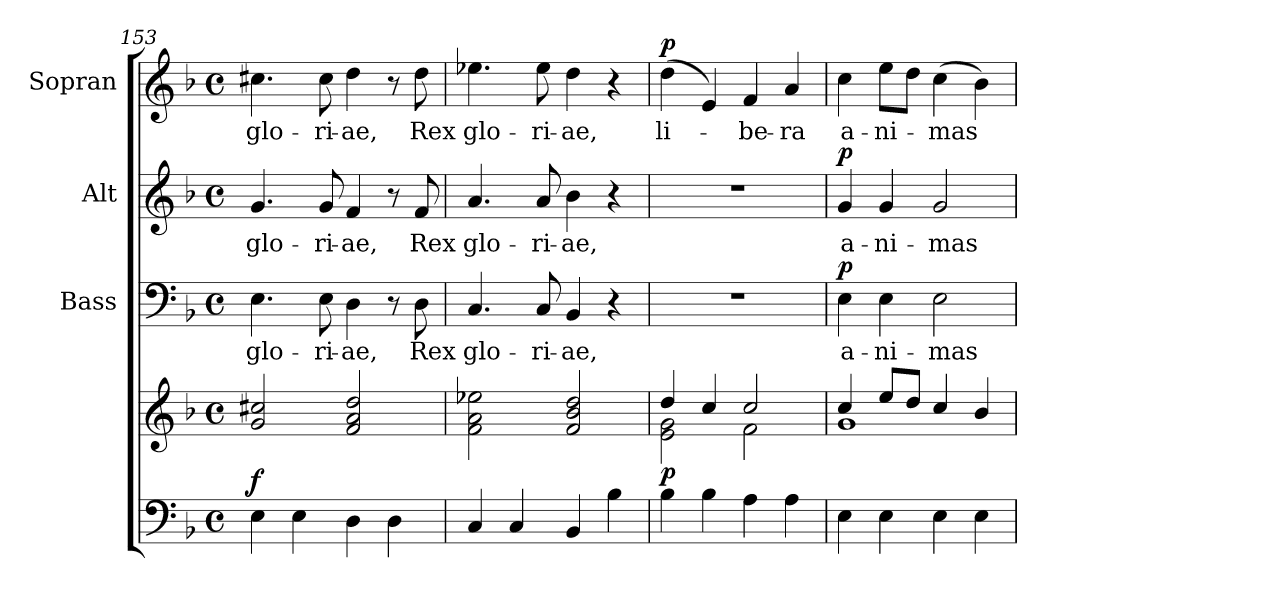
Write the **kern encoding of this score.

**kern	**kern	**dynam	**kern	**text	**dynam	**kern	**text	**dynam	**kern	**text	**dynam
*part4	*part4	*part4	*part3	*part3	*part3	*part2	*part2	*part2	*part1	*part1	*part1
*staff5	*staff4	*staff4/5	*staff3	*staff3	*staff3	*staff2	*staff2	*staff2	*staff1	*staff1	*staff1
*	*	*	*I"Bass	*	*	*I"Alt	*	*	*I"Sopran	*	*
*	*	*	*I'B.	*	*	*I'A.	*	*	*I'S.	*	*
*clefF4	*clefG2	*	*clefF4	*	*	*clefG2	*	*	*clefG2	*	*
*k[b-]	*k[b-]	*	*k[b-]	*	*	*k[b-]	*	*	*k[b-]	*	*
*F:	*F:	*	*F:	*	*	*F:	*	*	*F:	*	*
*M4/4	*M4/4	*	*M4/4	*	*	*M4/4	*	*	*M4/4	*	*
*met(c)	*met(c)	*	*met(c)	*	*	*met(c)	*	*	*met(c)	*	*
=153	=153	=153	=153	=153	=153	=153	=153	=153	=153	=153	=153
!	!	!LO:DY:a=2	!	!LO:LY:b	!	!	!LO:LY:b	!	!	!LO:LY:b	!
4E\	2g/ 2cc#X/	f	4.E\	glo-	.	4.g/	glo-	.	4.cc#X\	glo-	.
4E\	.	.	.	.	.	.	.	.	.	.	.
!	!	!	!	!LO:LY:b	!	!	!LO:LY:b	!	!	!LO:LY:b	!
.	.	.	8E\	-ri-	.	8g/	-ri-	.	8cc#\	-ri-	.
!	!	!	!	!LO:LY:b	!	!	!LO:LY:b	!	!	!LO:LY:b	!
4D\	2f/ 2a/ 2dd/	.	4D\	-ae,	.	4f/	-ae,	.	4dd\	-ae,	.
4D\	.	.	8r	.	.	8r	.	.	8r	.	.
!	!	!	!	!LO:LY:b	!	!	!LO:LY:b	!	!	!LO:LY:b	!
.	.	.	8D\	Rex	.	8f/	Rex	.	8dd\	Rex	.
!!LO:PB:g=z
=154	=154	=154	=154	=154	=154	=154	=154	=154	=154	=154	=154
!	!	!	!	!LO:LY:b	!	!	!LO:LY:b	!	!	!LO:LY:b	!
4C/	2f\ 2a\ 2ee-X\	.	4.C/	glo-	.	4.a/	glo-	.	4.ee-X\	glo-	.
4C/	.	.	.	.	.	.	.	.	.	.	.
!	!	!	!	!LO:LY:b	!	!	!LO:LY:b	!	!	!LO:LY:b	!
.	.	.	8C/	-ri-	.	8a/	-ri-	.	8ee-\	-ri-	.
!	!	!	!	!LO:LY:b	!	!	!LO:LY:b	!	!	!LO:LY:b	!
4BB-/	2f/ 2b-/ 2dd/	.	4BB-/	-ae,	.	4b-\	-ae,	.	4dd\	-ae,	.
4B-\	.	.	4r	.	.	4r	.	.	4r	.	.
=155	=155	=155	=155	=155	=155	=155	=155	=155	=155	=155	=155
*	*^	*	*	*	*	*	*	*	*	*	*
!	!	!	!LO:DY:a=2	!	!	!	!	!	!	!	!LO:LY:b	!LO:DY:a
4B-\	4dd/	2e\ 2g\	p	1r	.	.	1r	.	.	(>4dd\	li-	p
4B-\	4cc/	.	.	.	.	.	.	.	.	4e/)	.	.
!	!	!	!	!	!	!	!	!	!	!	!LO:LY:b	!
4A\	2cc/	2f\	.	.	.	.	.	.	.	4f/	-be-	.
!	!	!	!	!	!	!	!	!	!	!	!LO:LY:b	!
4A\	.	.	.	.	.	.	.	.	.	4a/	-ra	.
=156	=156	=156	=156	=156	=156	=156	=156	=156	=156	=156	=156	=156
!	!	!	!	!	!LO:LY:b	!LO:DY:a	!	!LO:LY:b	!LO:DY:a	!	!LO:LY:b	!
4E\	4cc/	1g	.	4E\	a-	p	4g/	a-	p	4cc\	a-	.
!	!	!	!	!	!LO:LY:b	!	!	!LO:LY:b	!	!	!LO:LY:b	!
4E\	8ee/L	.	.	4E\	-ni-	.	4g/	-ni-	.	8ee\L	-ni-	.
.	8dd/J	.	.	.	.	.	.	.	.	8dd\J	.	.
!	!	!	!	!	!LO:LY:b	!	!	!LO:LY:b	!	!	!LO:LY:b	!
4E\	4cc/	.	.	2E\	-mas	.	2g/	-mas	.	(>4cc\	-mas	.
4E\	4b-/	.	.	.	.	.	.	.	.	4b-\)	.	.
*	*v	*v	*	*	*	*	*	*	*	*	*	*
=	=	=	=	=	=	=	=	=	=	=	=
*-	*-	*-	*-	*-	*-	*-	*-	*-	*-	*-	*-
